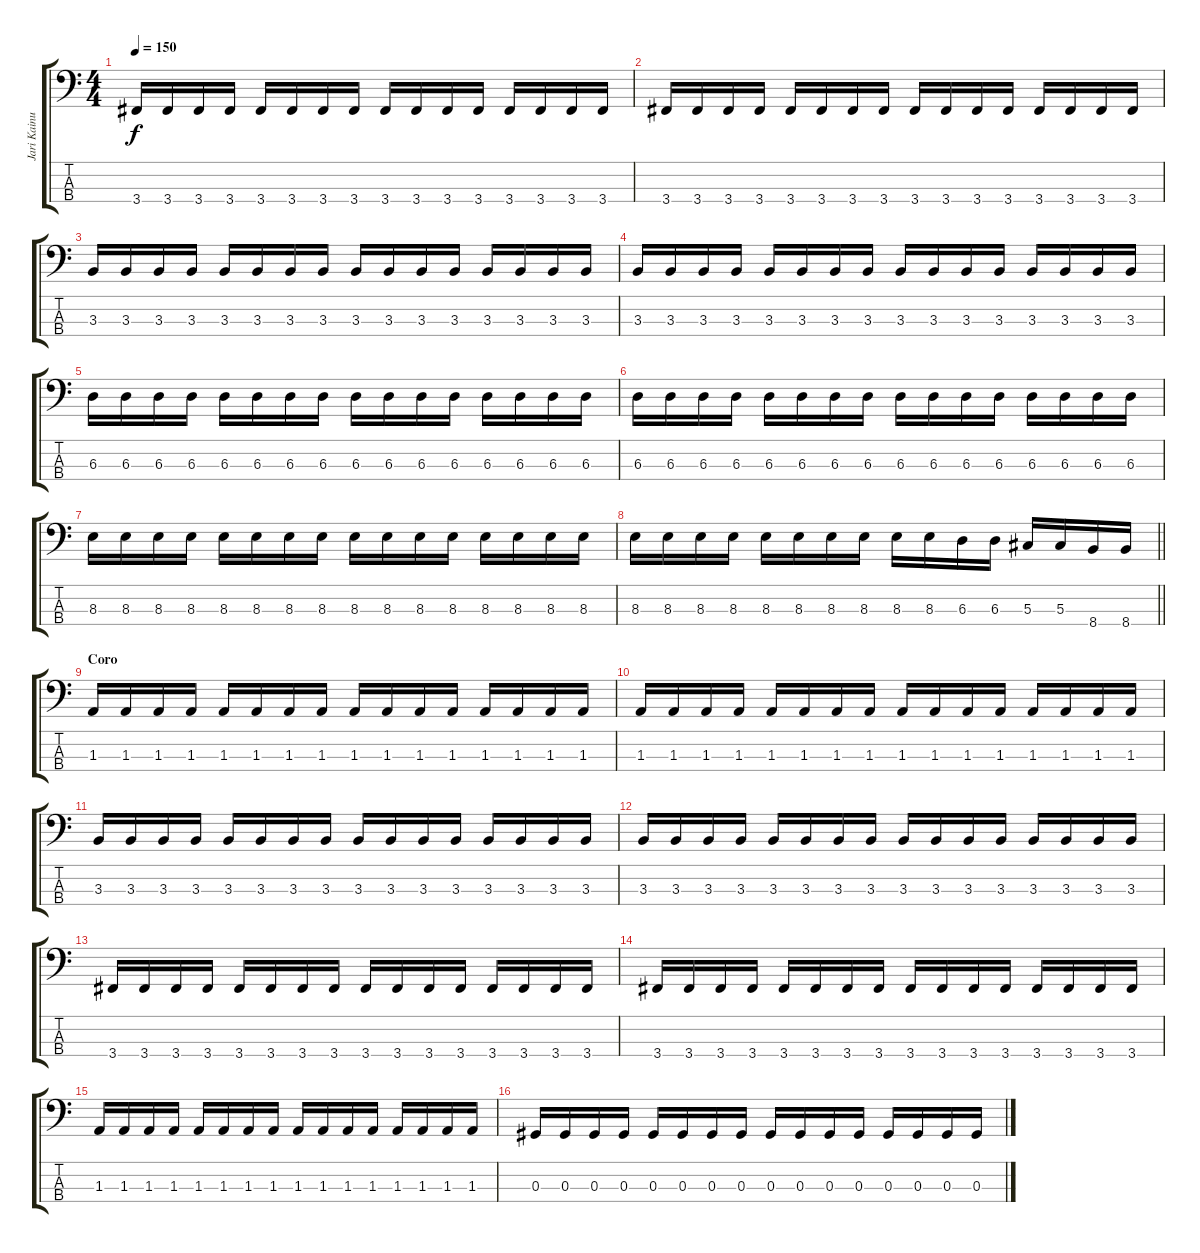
\track ("Jari Kainulainen" "Jari Kainu") {instrument electricbassfinger}
\staff {score tabs}
\tuning (Gb2 Db2 Ab1 Eb1) {hide}
\ts (4 4)
\tempo 150
\clef f4
\ks c
3.4.16{dy f} 3.4.16 3.4.16 3.4.16 3.4.16 3.4.16 3.4.16 3.4.16 3.4.16 3.4.16 3.4.16 3.4.16 3.4.16 3.4.16 3.4.16 3.4.16 |
3.4.16 3.4.16 3.4.16 3.4.16 3.4.16 3.4.16 3.4.16 3.4.16 3.4.16 3.4.16 3.4.16 3.4.16 3.4.16 3.4.16 3.4.16 3.4.16 |
3.3.16 3.3.16 3.3.16 3.3.16 3.3.16 3.3.16 3.3.16 3.3.16 3.3.16 3.3.16 3.3.16 3.3.16 3.3.16 3.3.16 3.3.16 3.3.16 |
3.3.16 3.3.16 3.3.16 3.3.16 3.3.16 3.3.16 3.3.16 3.3.16 3.3.16 3.3.16 3.3.16 3.3.16 3.3.16 3.3.16 3.3.16 3.3.16 |
6.3.16 6.3.16 6.3.16 6.3.16 6.3.16 6.3.16 6.3.16 6.3.16 6.3.16 6.3.16 6.3.16 6.3.16 6.3.16 6.3.16 6.3.16 6.3.16 |
6.3.16 6.3.16 6.3.16 6.3.16 6.3.16 6.3.16 6.3.16 6.3.16 6.3.16 6.3.16 6.3.16 6.3.16 6.3.16 6.3.16 6.3.16 6.3.16 |
8.3.16 8.3.16 8.3.16 8.3.16 8.3.16 8.3.16 8.3.16 8.3.16 8.3.16 8.3.16 8.3.16 8.3.16 8.3.16 8.3.16 8.3.16 8.3.16 |
\barLineRight lightlight
8.3.16 8.3.16 8.3.16 8.3.16 8.3.16 8.3.16 8.3.16 8.3.16 8.3.16 8.3.16 6.3.16 6.3.16 5.3.16 5.3.16 8.4.16 8.4.16 |
\section ("" "Coro")
1.3.16 1.3.16 1.3.16 1.3.16 1.3.16 1.3.16 1.3.16 1.3.16 1.3.16 1.3.16 1.3.16 1.3.16 1.3.16 1.3.16 1.3.16 1.3.16 |
1.3.16 1.3.16 1.3.16 1.3.16 1.3.16 1.3.16 1.3.16 1.3.16 1.3.16 1.3.16 1.3.16 1.3.16 1.3.16 1.3.16 1.3.16 1.3.16 |
3.3.16 3.3.16 3.3.16 3.3.16 3.3.16 3.3.16 3.3.16 3.3.16 3.3.16 3.3.16 3.3.16 3.3.16 3.3.16 3.3.16 3.3.16 3.3.16 |
3.3.16 3.3.16 3.3.16 3.3.16 3.3.16 3.3.16 3.3.16 3.3.16 3.3.16 3.3.16 3.3.16 3.3.16 3.3.16 3.3.16 3.3.16 3.3.16 |
3.4.16 3.4.16 3.4.16 3.4.16 3.4.16 3.4.16 3.4.16 3.4.16 3.4.16 3.4.16 3.4.16 3.4.16 3.4.16 3.4.16 3.4.16 3.4.16 |
3.4.16 3.4.16 3.4.16 3.4.16 3.4.16 3.4.16 3.4.16 3.4.16 3.4.16 3.4.16 3.4.16 3.4.16 3.4.16 3.4.16 3.4.16 3.4.16 |
1.3.16 1.3.16 1.3.16 1.3.16 1.3.16 1.3.16 1.3.16 1.3.16 1.3.16 1.3.16 1.3.16 1.3.16 1.3.16 1.3.16 1.3.16 1.3.16 |
0.3.16 0.3.16 0.3.16 0.3.16 0.3.16 0.3.16 0.3.16 0.3.16 0.3.16 0.3.16 0.3.16 0.3.16 0.3.16 0.3.16 0.3.16 0.3.16
